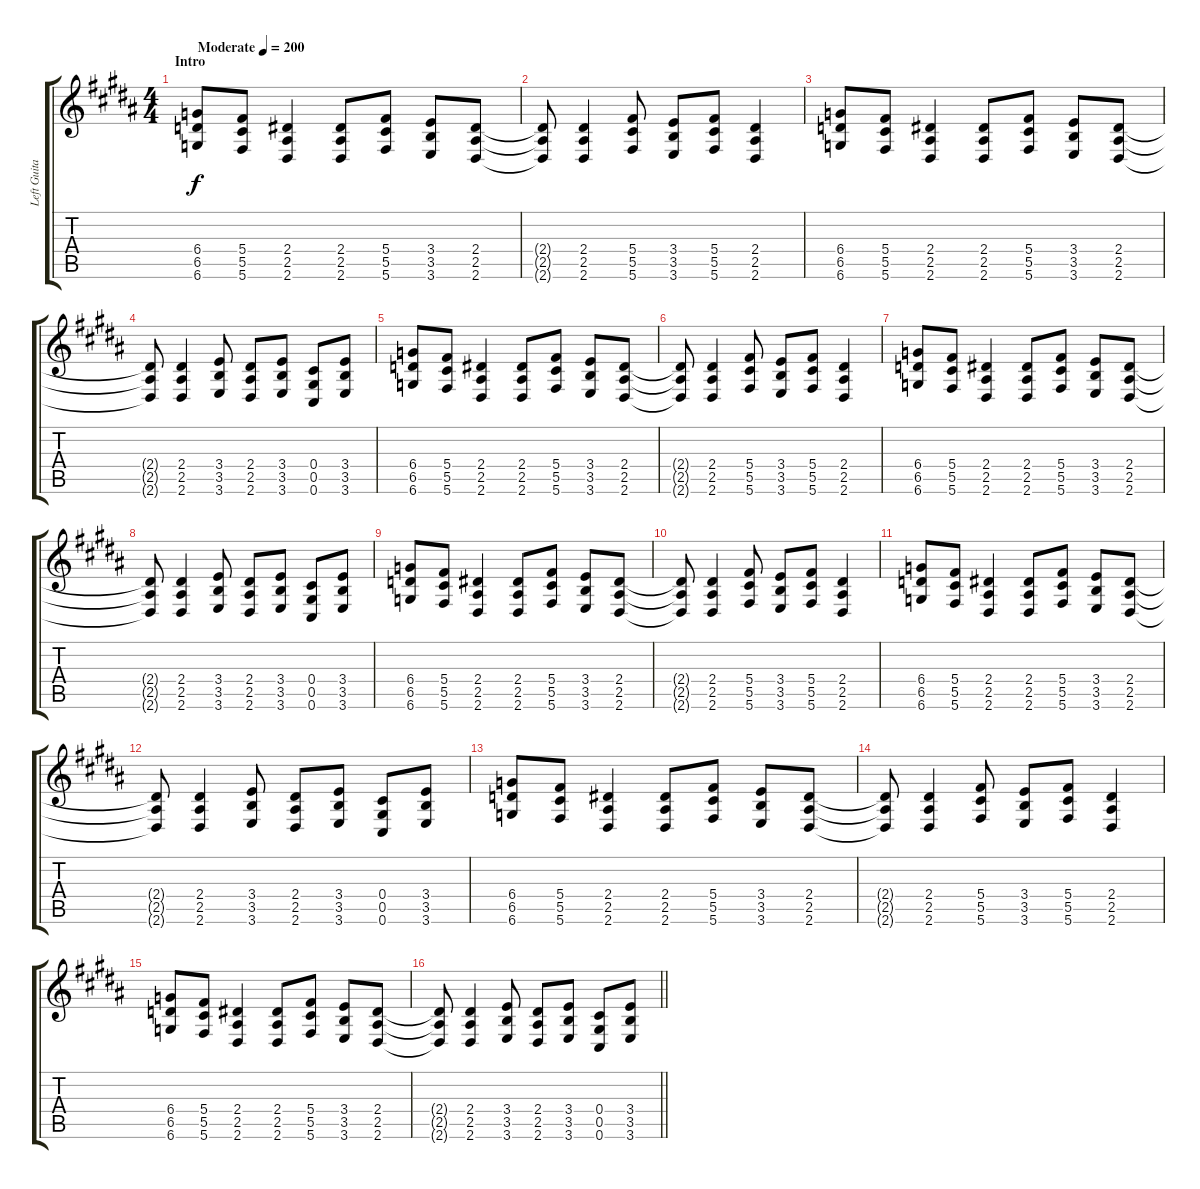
\track ("Left Guitar" "Left Guita") {instrument distortionguitar}
\staff {score tabs}
\tuning (Eb4 Bb3 Gb3 Db3 Ab2 Db2) {hide}
\ts (4 4)
\section ("" "Intro")
\tempo (200 "Moderate")
\clef g2
\ks b
(6.4 6.5 6.6).8{dy f instrument distortionguitar} (5.4 5.5 5.6).8 (2.4 2.5 2.6).4 (2.4 2.5 2.6).8 (5.4 5.5 5.6).8 (3.4 3.5 3.6).8 (2.4 2.5 2.6).8 |
(2.4{t} 2.5{t} 2.6{t}).8 (2.4 2.5 2.6).4 (5.4 5.5 5.6).8 (3.4 3.5 3.6).8 (5.4 5.5 5.6).8 (2.4 2.5 2.6).4 |
(6.4 6.5 6.6).8 (5.4 5.5 5.6).8 (2.4 2.5 2.6).4 (2.4 2.5 2.6).8 (5.4 5.5 5.6).8 (3.4 3.5 3.6).8 (2.4 2.5 2.6).8 |
(2.4{t} 2.5{t} 2.6{t}).8 (2.4 2.5 2.6).4 (3.4 3.5 3.6).8 (2.4 2.5 2.6).8 (3.4 3.5 3.6).8 (0.4 0.5 0.6).8 (3.4 3.5 3.6).8 |
(6.4 6.5 6.6).8 (5.4 5.5 5.6).8 (2.4 2.5 2.6).4 (2.4 2.5 2.6).8 (5.4 5.5 5.6).8 (3.4 3.5 3.6).8 (2.4 2.5 2.6).8 |
(2.4{t} 2.5{t} 2.6{t}).8 (2.4 2.5 2.6).4 (5.4 5.5 5.6).8 (3.4 3.5 3.6).8 (5.4 5.5 5.6).8 (2.4 2.5 2.6).4 |
(6.4 6.5 6.6).8 (5.4 5.5 5.6).8 (2.4 2.5 2.6).4 (2.4 2.5 2.6).8 (5.4 5.5 5.6).8 (3.4 3.5 3.6).8 (2.4 2.5 2.6).8 |
(2.4{t} 2.5{t} 2.6{t}).8 (2.4 2.5 2.6).4 (3.4 3.5 3.6).8 (2.4 2.5 2.6).8 (3.4 3.5 3.6).8 (0.4 0.5 0.6).8 (3.4 3.5 3.6).8 |
(6.4 6.5 6.6).8 (5.4 5.5 5.6).8 (2.4 2.5 2.6).4 (2.4 2.5 2.6).8 (5.4 5.5 5.6).8 (3.4 3.5 3.6).8 (2.4 2.5 2.6).8 |
(2.4{t} 2.5{t} 2.6{t}).8 (2.4 2.5 2.6).4 (5.4 5.5 5.6).8 (3.4 3.5 3.6).8 (5.4 5.5 5.6).8 (2.4 2.5 2.6).4 |
(6.4 6.5 6.6).8 (5.4 5.5 5.6).8 (2.4 2.5 2.6).4 (2.4 2.5 2.6).8 (5.4 5.5 5.6).8 (3.4 3.5 3.6).8 (2.4 2.5 2.6).8 |
(2.4{t} 2.5{t} 2.6{t}).8 (2.4 2.5 2.6).4 (3.4 3.5 3.6).8 (2.4 2.5 2.6).8 (3.4 3.5 3.6).8 (0.4 0.5 0.6).8 (3.4 3.5 3.6).8 |
(6.4 6.5 6.6).8 (5.4 5.5 5.6).8 (2.4 2.5 2.6).4 (2.4 2.5 2.6).8 (5.4 5.5 5.6).8 (3.4 3.5 3.6).8 (2.4 2.5 2.6).8 |
(2.4{t} 2.5{t} 2.6{t}).8 (2.4 2.5 2.6).4 (5.4 5.5 5.6).8 (3.4 3.5 3.6).8 (5.4 5.5 5.6).8 (2.4 2.5 2.6).4 |
(6.4 6.5 6.6).8 (5.4 5.5 5.6).8 (2.4 2.5 2.6).4 (2.4 2.5 2.6).8 (5.4 5.5 5.6).8 (3.4 3.5 3.6).8 (2.4 2.5 2.6).8 |
\barLineRight lightlight
(2.4{t} 2.5{t} 2.6{t}).8 (2.4 2.5 2.6).4 (3.4 3.5 3.6).8 (2.4 2.5 2.6).8 (3.4 3.5 3.6).8 (0.4 0.5 0.6).8 (3.4 3.5 3.6).8
